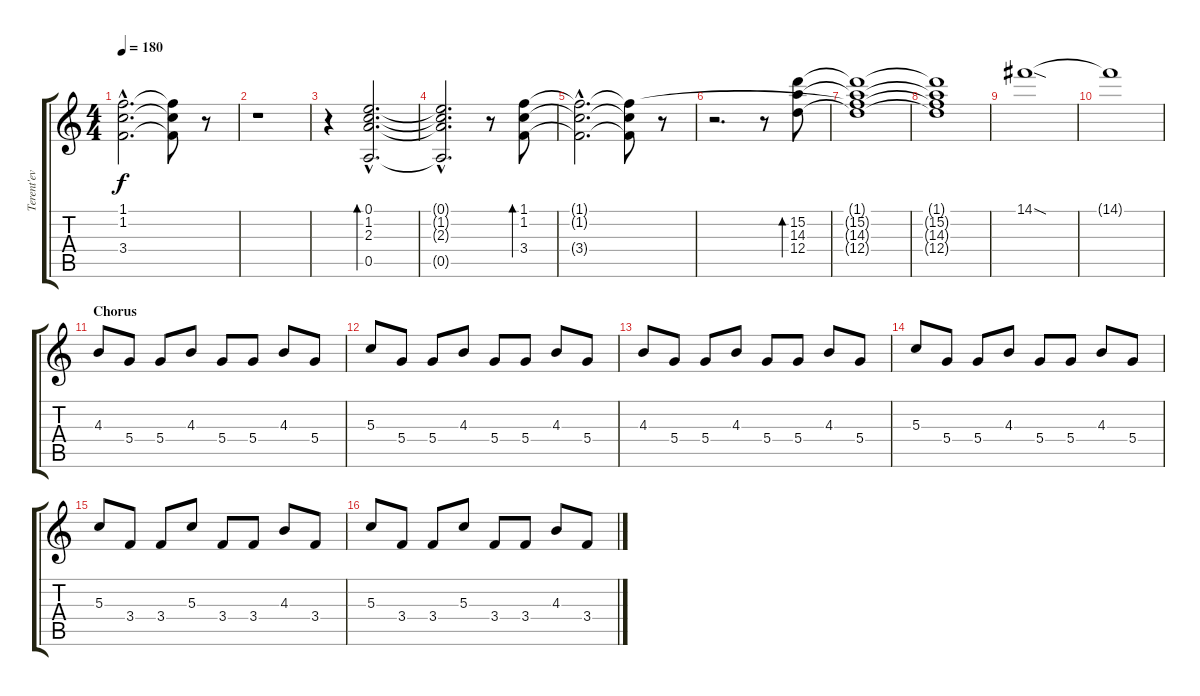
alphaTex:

\track ("Terent'ev" "Terent'ev") {instrument distortionguitar}
\staff {score tabs}
\tuning (E4 B3 G3 D3 A2 E2) {hide}
\ts (4 4)
\tempo 180
\clef g2
\ks c
(1.1{hac t} 1.2{hac t} 3.4{hac t}).2{d dy f} (1.1{t} 1.2{t} 3.4{t}).8 r.8 |
r.1 |
r.4 (0.1{hac} 1.2{hac} 2.3{hac} 0.5{hac}).2{d bd 120} |
(0.1{hac t} 1.2{hac t} 2.3{hac t} 0.5{hac t}).2{d} r.8 (1.1 1.2 3.4).8{bd 120} |
(1.1{hac t} 1.2{hac t} 3.4{hac t}).2{d} (1.1{t} 1.2{t} 3.4{t}).8 r.8 |
r.2{d} r.8 (15.2 14.3 12.4).8{bd 120} |
(1.1{t} 15.2{t} 14.3{t} 12.4{t}).1 |
(1.1{t} 15.2{t} 14.3{t} 12.4{t}).1 |
14.1{sod}.1{instrument overdrivenguitar} |
14.1{t}.1 |
\section ("" "Chorus")
4.3.8{balance 10} 5.4.8 5.4.8 4.3.8 5.4.8 5.4.8 4.3.8 5.4.8 |
5.3.8 5.4.8 5.4.8 4.3.8 5.4.8 5.4.8 4.3.8 5.4.8 |
4.3.8 5.4.8 5.4.8 4.3.8 5.4.8 5.4.8 4.3.8 5.4.8 |
5.3.8 5.4.8 5.4.8 4.3.8 5.4.8 5.4.8 4.3.8 5.4.8 |
5.3.8 3.4.8 3.4.8 5.3.8 3.4.8 3.4.8 4.3.8 3.4.8 |
5.3.8 3.4.8 3.4.8 5.3.8 3.4.8 3.4.8 4.3.8 3.4.8
